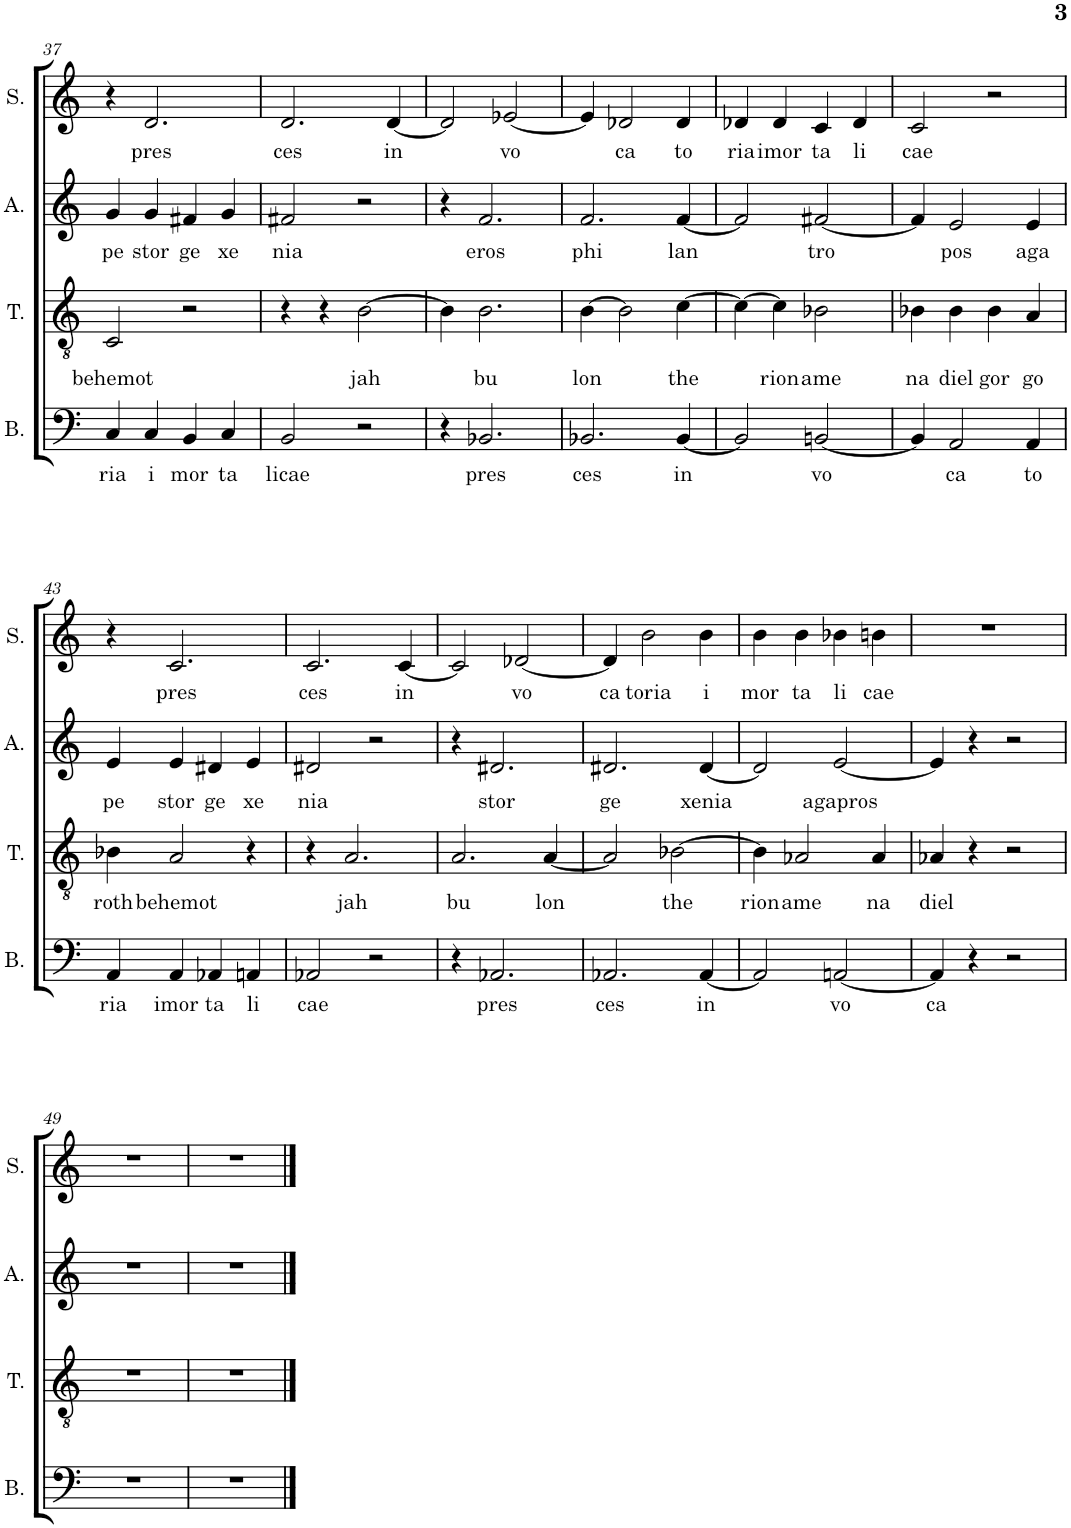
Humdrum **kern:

**kern	**text	**kern	**text	**kern	**text	**kern	**text
*part4	*part4	*part3	*part3	*part2	*part2	*part1	*part1
*staff4	*staff4	*staff3	*staff3	*staff2	*staff2	*staff1	*staff1
*I"Bass	*	*I"Tenor	*	*I"Alto	*	*I"Soprano	*
*I'B.	*	*I'T.	*	*I'A.	*	*I'S.	*
!!LO:PB:g=z
*clefF4	*	*clefGv2	*	*clefG2	*	*clefG2	*
*k[]	*	*k[]	*	*k[]	*	*k[]	*
*M4/4	*	*M4/4	*	*M4/4	*	*M4/4	*
=37	=37	=37	=37	=37	=37	=37	=37
!	!LO:LY:b	!	!LO:LY:b	!	!LO:LY:b	!	!
4C/	ria	2C/	behemot	4g/	pe	4r	.
!	!LO:LY:b	!	!	!	!LO:LY:b	!	!LO:LY:b
4C/	i	.	.	4g/	stor	2.d/	pres
!	!LO:LY:b	!	!	!	!LO:LY:b	!	!
4BB/	mor	2r	.	4f#X/	ge	.	.
!	!LO:LY:b	!	!	!	!LO:LY:b	!	!
4C/	ta	.	.	4g/	xe	.	.
=38	=38	=38	=38	=38	=38	=38	=38
!	!LO:LY:b	!	!	!	!LO:LY:b	!	!LO:LY:b
2BB/	licae	4r	.	2f#X/	nia	2.d/	ces
.	.	4r	.	.	.	.	.
!	!	!	!LO:LY:b	!	!	!	!
2r	.	[2B\	jah	2r	.	.	.
!	!	!	!	!	!	!	!LO:LY:b
.	.	.	.	.	.	[4d/	in
=39	=39	=39	=39	=39	=39	=39	=39
4r	.	4B\]	.	4r	.	2d/]	.
!	!LO:LY:b	!	!LO:LY:b	!	!LO:LY:b	!	!
2.BB-X/	pres	2.B\	bu	2.f/	eros	.	.
!	!	!	!	!	!	!	!LO:LY:b
.	.	.	.	.	.	[2e-X/	vo
=40	=40	=40	=40	=40	=40	=40	=40
!	!LO:LY:b	!	!LO:LY:b	!	!LO:LY:b	!	!
2.BB-X/	ces	[4B\	lon	2.f/	phi	4e-/]	.
!	!	!	!	!	!	!	!LO:LY:b
.	.	2B\]	.	.	.	2d-X/	ca
!	!LO:LY:b	!	!LO:LY:b	!	!LO:LY:b	!	!LO:LY:b
[4BB-/	in	[4c\	the	[4f/	lan	4d-/	to
=41	=41	=41	=41	=41	=41	=41	=41
!	!	!	!	!	!	!	!LO:LY:b
2BB-/]	.	4c\_	.	2f/]	.	4d-X/	ria
!	!	!	!LO:LY:b	!	!	!	!LO:LY:b
.	.	4c\]	rion	.	.	4d-/	imor
!	!LO:LY:b	!	!LO:LY:b	!	!LO:LY:b	!	!LO:LY:b
[2BBn/	vo	2B-X\	ame	[2f#X/	tro	4c/	ta
!	!	!	!	!	!	!	!LO:LY:b
.	.	.	.	.	.	4d-/	li
=42	=42	=42	=42	=42	=42	=42	=42
!	!	!	!LO:LY:b	!	!	!	!LO:LY:b
4BB/]	.	4B-X\	na	4f#/]	.	2c/	cae
!	!LO:LY:b	!	!LO:LY:b	!	!LO:LY:b	!	!
2AA/	ca	4B-\	diel	2e/	pos	.	.
!	!	!	!LO:LY:b	!	!	!	!
.	.	4B-\	gor	.	.	2r	.
!	!LO:LY:b	!	!LO:LY:b	!	!LO:LY:b	!	!
4AA/	to	4A/	go	4e/	aga	.	.
!!LO:LB:g=z
=43	=43	=43	=43	=43	=43	=43	=43
!	!LO:LY:b	!	!LO:LY:b	!	!LO:LY:b	!	!
4AA/	ria	4B-X\	roth	4e/	pe	4r	.
!	!LO:LY:b	!	!LO:LY:b	!	!LO:LY:b	!	!LO:LY:b
4AA/	imor	2A/	behemot	4e/	stor	2.c/	pres
!	!LO:LY:b	!	!	!	!LO:LY:b	!	!
4AA-X/	ta	.	.	4d#X/	ge	.	.
!	!LO:LY:b	!	!	!	!LO:LY:b	!	!
4AAn/	li	4r	.	4e/	xe	.	.
=44	=44	=44	=44	=44	=44	=44	=44
!	!LO:LY:b	!	!	!	!LO:LY:b	!	!LO:LY:b
2AA-X/	cae	4r	.	2d#X/	nia	2.c/	ces
!	!	!	!LO:LY:b	!	!	!	!
.	.	2.A/	jah	.	.	.	.
2r	.	.	.	2r	.	.	.
!	!	!	!	!	!	!	!LO:LY:b
.	.	.	.	.	.	[4c/	in
=45	=45	=45	=45	=45	=45	=45	=45
!	!	!	!LO:LY:b	!	!	!	!
4r	.	2.A/	bu	4r	.	2c/]	.
!	!LO:LY:b	!	!	!	!LO:LY:b	!	!
2.AA-X/	pres	.	.	2.d#X/	stor	.	.
!	!	!	!	!	!	!	!LO:LY:b
.	.	.	.	.	.	[2d-X/	vo
!	!	!	!LO:LY:b	!	!	!	!
.	.	[4A/	lon	.	.	.	.
=46	=46	=46	=46	=46	=46	=46	=46
!	!LO:LY:b	!	!	!	!LO:LY:b	!	!LO:LY:b
2.AA-X/	ces	2A/]	.	2.d#X/	ge	4d-/]	ca
!	!	!	!	!	!	!	!LO:LY:b
.	.	.	.	.	.	2b\	toria
!	!	!	!LO:LY:b	!	!	!	!
.	.	[2B-X\	the	.	.	.	.
!	!LO:LY:b	!	!	!	!LO:LY:b	!	!LO:LY:b
[4AA-/	in	.	.	[4d#/	xenia	4b\	i
=47	=47	=47	=47	=47	=47	=47	=47
!	!	!	!LO:LY:b	!	!	!	!LO:LY:b
2AA-/]	.	4B-\]	rion	2d#/]	.	4b\	mor
!	!	!	!LO:LY:b	!	!	!	!LO:LY:b
.	.	2A-X/	ame	.	.	4b\	ta
!	!LO:LY:b	!	!	!	!LO:LY:b	!	!LO:LY:b
[2AAn/	vo	.	.	[2e/	agapros	4b-X\	li
!	!	!	!LO:LY:b	!	!	!	!LO:LY:b
.	.	4A-/	na	.	.	4bn\	cae
=48	=48	=48	=48	=48	=48	=48	=48
!	!LO:LY:b	!	!LO:LY:b	!	!	!	!
4AA/]	ca	4A-X/	diel	4e/]	.	1r	.
4r	.	4r	.	4r	.	.	.
2r	.	2r	.	2r	.	.	.
!!LO:LB:g=z
=49	=49	=49	=49	=49	=49	=49	=49
1r	.	1r	.	1r	.	1r	.
=50	=50	=50	=50	=50	=50	=50	=50
1r	.	1r	.	1r	.	1r	.
==	==	==	==	==	==	==	==
*-	*-	*-	*-	*-	*-	*-	*-
